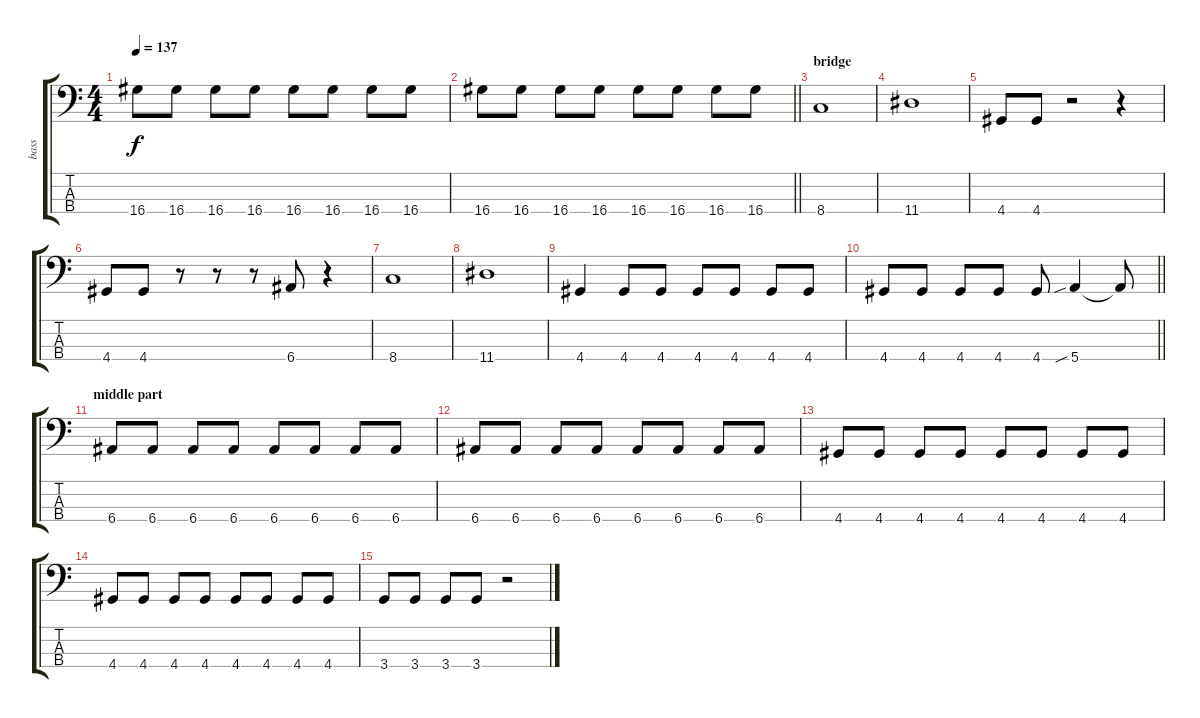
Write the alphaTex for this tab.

\track ("bass" "bass") {instrument electricbassfinger}
\staff {score tabs}
\tuning (G2 D2 A1 E1) {hide}
\ts (4 4)
\tempo 137
\clef f4
\ks c
16.4.8{dy f} 16.4.8 16.4.8 16.4.8 16.4.8 16.4.8 16.4.8 16.4.8 |
\barLineRight lightlight
16.4.8 16.4.8 16.4.8 16.4.8 16.4.8 16.4.8 16.4.8 16.4.8 |
\section ("" "bridge")
8.4.1 |
11.4.1 |
4.4.8 4.4.8 r.2 r.4 |
4.4.8 4.4.8 r.8 r.8 r.8 6.4.8 r.4 |
8.4.1 |
11.4.1 |
4.4.4 4.4.8 4.4.8 4.4.8 4.4.8 4.4.8 4.4.8 |
\barLineRight lightlight
4.4.8 4.4.8 4.4.8 4.4.8 4.4.8 5.4{sib}.4 5.4{t}.8 |
\section ("" "middle part")
6.4.8 6.4.8 6.4.8 6.4.8 6.4.8 6.4.8 6.4.8 6.4.8 |
6.4.8 6.4.8 6.4.8 6.4.8 6.4.8 6.4.8 6.4.8 6.4.8 |
4.4.8 4.4.8 4.4.8 4.4.8 4.4.8 4.4.8 4.4.8 4.4.8 |
4.4.8 4.4.8 4.4.8 4.4.8 4.4.8 4.4.8 4.4.8 4.4.8 |
3.4.8 3.4.8 3.4.8 3.4.8 r.2
